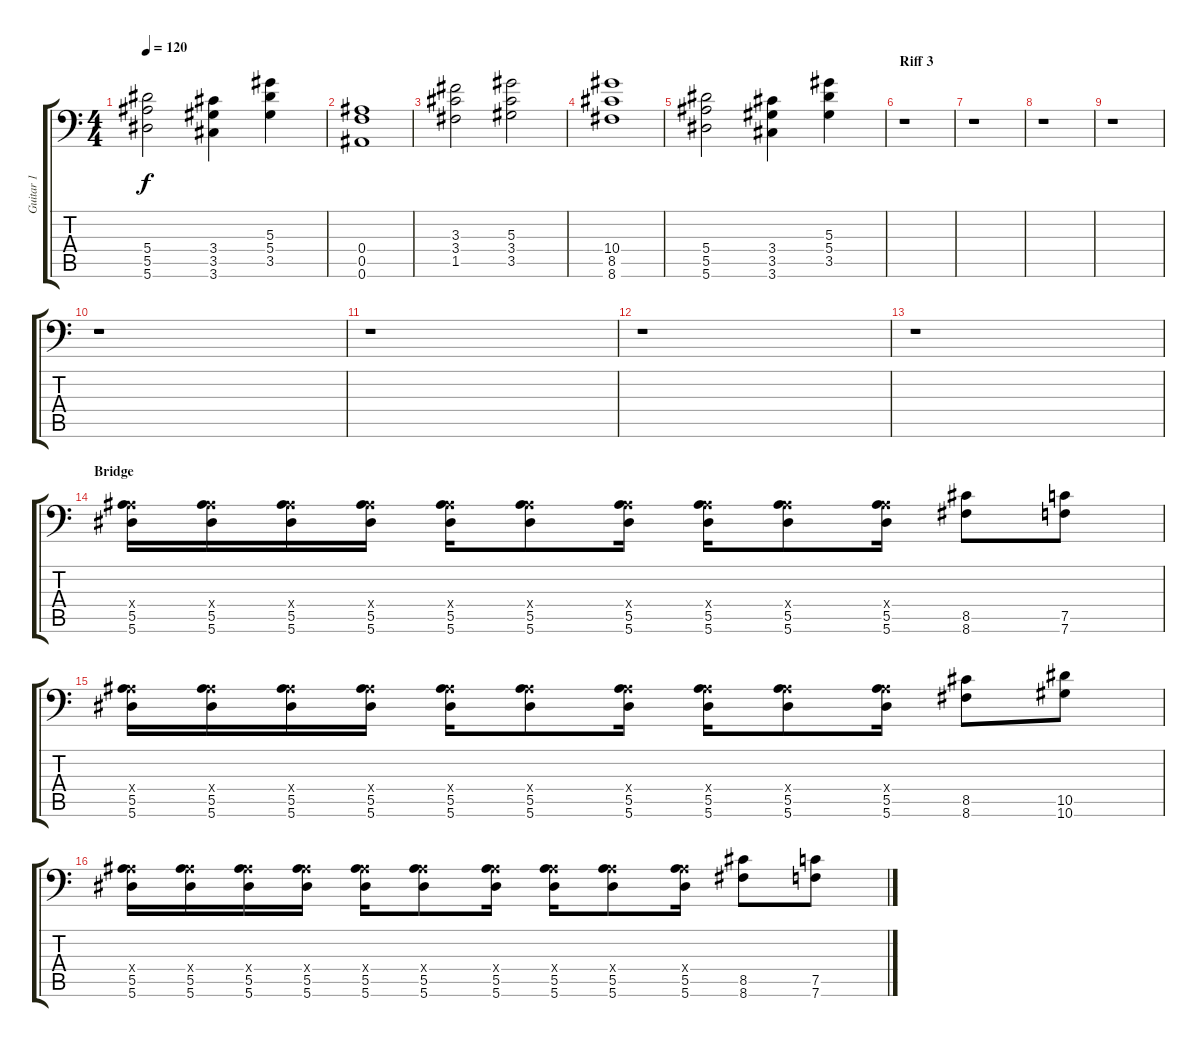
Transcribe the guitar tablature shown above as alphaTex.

\track ("Guitar 1" "Guitar 1") {instrument distortionguitar}
\staff {score tabs}
\tuning (C4 G3 Eb3 Bb2 F2 Bb1) {hide}
\ts (4 4)
\tempo 120
\clef f4
\ks c
(5.4 5.5 5.6).2{dy f} (3.4 3.5 3.6).4 (5.3 5.4 3.5).4 |
(0.4 0.5 0.6).1 |
(3.3 3.4 1.5).2 (5.3 3.4 3.5).2 |
(10.4 8.5 8.6).1 |
(5.4 5.5 5.6).2 (3.4 3.5 3.6).4 (5.3 5.4 3.5).4 |
\section ("" "Riff 3")
r.1 |
r.1 |
r.1 |
r.1 |
r.1 |
r.1 |
r.1 |
r.1 |
\section ("" "Bridge")
(0.4{x} 5.5 5.6).16 (0.4{x} 5.5 5.6).16 (0.4{x} 5.5 5.6).16 (0.4{x} 5.5 5.6).16 (0.4{x} 5.5 5.6).16 (0.4{x} 5.5 5.6).8 (0.4{x} 5.5 5.6).16 (0.4{x} 5.5 5.6).16 (0.4{x} 5.5 5.6).8 (0.4{x} 5.5 5.6).16 (8.5 8.6).8 (7.5 7.6).8 |
(0.4{x} 5.5 5.6).16 (0.4{x} 5.5 5.6).16 (0.4{x} 5.5 5.6).16 (0.4{x} 5.5 5.6).16 (0.4{x} 5.5 5.6).16 (0.4{x} 5.5 5.6).8 (0.4{x} 5.5 5.6).16 (0.4{x} 5.5 5.6).16 (0.4{x} 5.5 5.6).8 (0.4{x} 5.5 5.6).16 (8.5 8.6).8 (10.5 10.6).8 |
(0.4{x} 5.5 5.6).16 (0.4{x} 5.5 5.6).16 (0.4{x} 5.5 5.6).16 (0.4{x} 5.5 5.6).16 (0.4{x} 5.5 5.6).16 (0.4{x} 5.5 5.6).8 (0.4{x} 5.5 5.6).16 (0.4{x} 5.5 5.6).16 (0.4{x} 5.5 5.6).8 (0.4{x} 5.5 5.6).16 (8.5 8.6).8 (7.5 7.6).8
